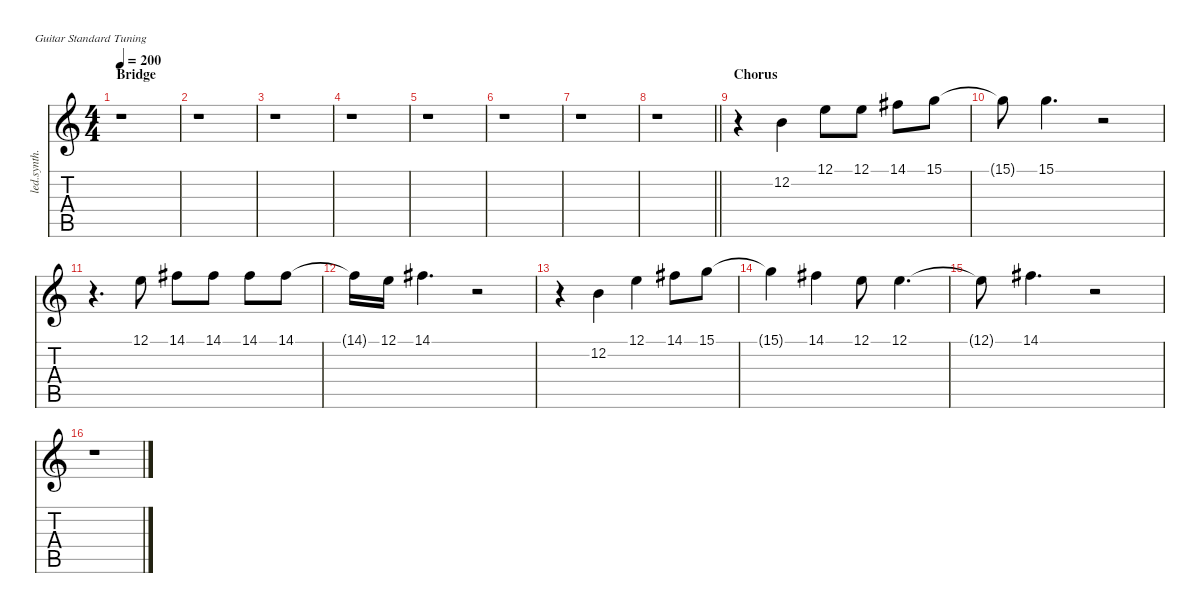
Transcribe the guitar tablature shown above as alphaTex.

\defaultSystemsLayout 4
\hideDynamics
\bracketExtendMode nobrackets
\otherSystemsTrackNameOrientation horizontal
\track ("James Hetfield (Voice)" "led.synth.") {instrument lead2sawtooth}
\staff {score tabs}
\tuning (E4 B3 G3 D3 A2 E2)
\ts (4 4)
\section ("" "Bridge")
\tempo 200
\clef g2
\ks c
r.1{dy f beam Down} |
r.1{beam Down} |
r.1{beam Down} |
r.1{beam Down} |
r.1{beam Down} |
r.1{beam Down} |
r.1{beam Down} |
\barLineRight lightlight
r.1{beam Down} |
\section ("" "Chorus")
r.4{beam Down} 12.2.4{beam Down} 12.1.8{beam Down} 12.1.8{beam Down} 14.1{acc #}.8{beam Down} 15.1.8{beam Down} |
15.1{t}.8{beam Down} 15.1.4{d beam Down} r.2{beam Down} |
r.4{d beam Down} 12.1.8{beam Down} 14.1{acc #}.8{beam Down} 14.1{acc #}.8{beam Down} 14.1{acc #}.8{beam Down} 14.1{acc #}.8{beam Down} |
14.1{t acc #}.16{beam Down} 12.1.16{beam Down} 14.1{acc #}.4{d beam Down} r.2{beam Down} |
r.4{beam Down} 12.2.4{beam Down} 12.1.4{beam Down} 14.1{acc #}.8{beam Down} 15.1.8{beam Down} |
15.1{t}.4{beam Down} 14.1{acc #}.4{beam Down} 12.1.8{beam Down} 12.1.4{d beam Down} |
12.1{t}.8{beam Down} 14.1{acc #}.4{d beam Down} r.2{beam Down} |
r.1{beam Down}
